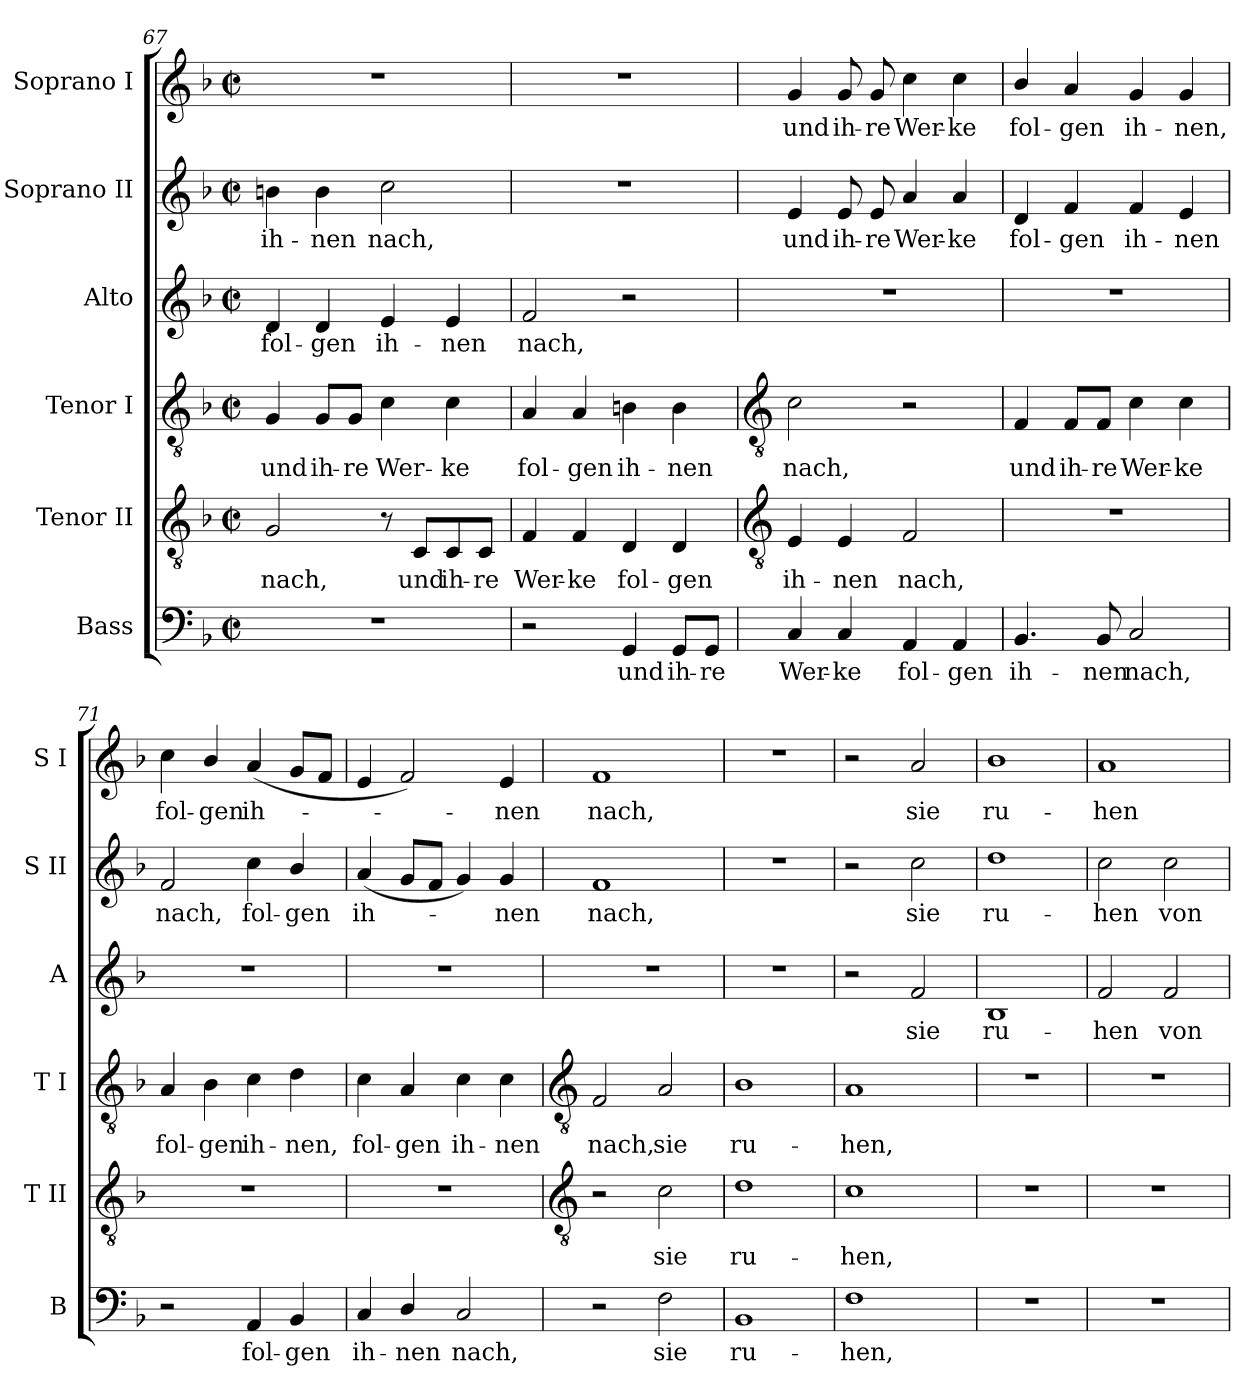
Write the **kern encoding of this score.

**kern	**text	**kern	**text	**kern	**text	**kern	**text	**kern	**text	**kern	**text
*part6	*part6	*part5	*part5	*part4	*part4	*part3	*part3	*part2	*part2	*part1	*part1
*staff6	*staff6	*staff5	*staff5	*staff4	*staff4	*staff3	*staff3	*staff2	*staff2	*staff1	*staff1
*I"Bass	*	*I"Tenor II	*	*I"Tenor I	*	*I"Alto	*	*I"Soprano II	*	*I"Soprano I	*
*I'B	*	*I'T II	*	*I'T I	*	*I'A	*	*I'S II	*	*I'S I	*
*clefF4	*	*clefGv2	*	*clefGv2	*	*clefG2	*	*clefG2	*	*clefG2	*
*k[b-]	*	*k[b-]	*	*k[b-]	*	*k[b-]	*	*k[b-]	*	*k[b-]	*
*F:	*	*F:	*	*F:	*	*F:	*	*F:	*	*F:	*
*M2/2	*	*M2/2	*	*M2/2	*	*M2/2	*	*M2/2	*	*M2/2	*
*met(c|)	*	*met(c|)	*	*met(c|)	*	*met(c|)	*	*met(c|)	*	*met(c|)	*
=67	=67	=67	=67	=67	=67	=67	=67	=67	=67	=67	=67
!	!	!	!LO:LY:b	!	!LO:LY:b	!	!LO:LY:b	!	!LO:LY:b	!	!
1r	.	2G	nach,	4G	und	4d	fol-	4bn	ih-	1r	.
!	!	!	!	!	!LO:LY:b	!	!LO:LY:b	!	!LO:LY:b	!	!
.	.	.	.	8G/L	ih-	4d	-gen	4b	-nen	.	.
!	!	!	!	!	!LO:LY:b	!	!	!	!	!	!
.	.	.	.	8G/J	-re	.	.	.	.	.	.
!	!	!	!	!	!LO:LY:b	!	!LO:LY:b	!	!LO:LY:b	!	!
.	.	8r	.	4c	Wer-	4e	ih-	2cc	nach,	.	.
!	!	!	!LO:LY:b	!	!	!	!	!	!	!	!
.	.	8C/L	und	.	.	.	.	.	.	.	.
!	!	!	!LO:LY:b	!	!LO:LY:b	!	!LO:LY:b	!	!	!	!
.	.	8C/	ih-	4c	-ke	4e	-nen	.	.	.	.
!	!	!	!LO:LY:b	!	!	!	!	!	!	!	!
.	.	8C/J	-re	.	.	.	.	.	.	.	.
=68	=68	=68	=68	=68	=68	=68	=68	=68	=68	=68	=68
!	!	!	!LO:LY:b	!	!LO:LY:b	!	!LO:LY:b	!	!	!	!
2r	.	4F	Wer-	4A	fol-	2f	nach,	1r	.	1r	.
!	!	!	!LO:LY:b	!	!LO:LY:b	!	!	!	!	!	!
.	.	4F	-ke	4A	-gen	.	.	.	.	.	.
!	!LO:LY:b	!	!LO:LY:b	!	!LO:LY:b	!	!	!	!	!	!
4GG	und	4D	fol-	4Bn	ih-	2r	.	.	.	.	.
!	!LO:LY:b	!	!LO:LY:b	!	!LO:LY:b	!	!	!	!	!	!
8GG/L	ih-	4D	-gen	4B	-nen	.	.	.	.	.	.
!	!LO:LY:b	!	!	!	!	!	!	!	!	!	!
8GG/J	-re	.	.	.	.	.	.	.	.	.	.
!!LO:LB:g=z
=69	=69	=69	=69	=69	=69	=69	=69	=69	=69	=69	=69
*	*	*clefGv2	*	*clefGv2	*	*	*	*	*	*	*
!	!LO:LY:b	!	!LO:LY:b	!	!LO:LY:b	!	!	!	!LO:LY:b	!	!LO:LY:b
4C	Wer-	4E	ih-	2c	nach,	1r	.	4e	und	4g	und
!	!LO:LY:b	!	!LO:LY:b	!	!	!	!	!	!LO:LY:b	!	!LO:LY:b
4C	-ke	4E	-nen	.	.	.	.	8e	ih-	8g	ih-
!	!	!	!	!	!	!	!	!	!LO:LY:b	!	!LO:LY:b
.	.	.	.	.	.	.	.	8e	-re	8g	-re
!	!LO:LY:b	!	!LO:LY:b	!	!	!	!	!	!LO:LY:b	!	!LO:LY:b
4AA	fol-	2F	nach,	2r	.	.	.	4a	Wer-	4cc	Wer-
!	!LO:LY:b	!	!	!	!	!	!	!	!LO:LY:b	!	!LO:LY:b
4AA	-gen	.	.	.	.	.	.	4a	-ke	4cc	-ke
=70	=70	=70	=70	=70	=70	=70	=70	=70	=70	=70	=70
!	!LO:LY:b	!	!	!	!LO:LY:b	!	!	!	!LO:LY:b	!	!LO:LY:b
4.BB-	ih-	1r	.	4F	und	1r	.	4d	fol-	4b-/	fol-
!	!	!	!	!	!LO:LY:b	!	!	!	!LO:LY:b	!	!LO:LY:b
.	.	.	.	8F/L	ih-	.	.	4f	-gen	4a	-gen
!	!LO:LY:b	!	!	!	!LO:LY:b	!	!	!	!	!	!
8BB-	-nen	.	.	8F/J	-re	.	.	.	.	.	.
!	!LO:LY:b	!	!	!	!LO:LY:b	!	!	!	!LO:LY:b	!	!LO:LY:b
2C	nach,	.	.	4c	Wer-	.	.	4f	ih-	4g	ih-
!	!	!	!	!	!LO:LY:b	!	!	!	!LO:LY:b	!	!LO:LY:b
.	.	.	.	4c	-ke	.	.	4e	-nen	4g	-nen,
=71	=71	=71	=71	=71	=71	=71	=71	=71	=71	=71	=71
!	!	!	!	!	!LO:LY:b	!	!	!	!LO:LY:b	!	!LO:LY:b
2r	.	1r	.	4A	fol-	1r	.	2f	nach,	4cc	fol-
!	!	!	!	!	!LO:LY:b	!	!	!	!	!	!LO:LY:b
.	.	.	.	4B-	-gen	.	.	.	.	4b-/	-gen
!	!LO:LY:b	!	!	!	!LO:LY:b	!	!	!	!LO:LY:b	!	!LO:LY:b
4AA	fol-	.	.	4c	ih-	.	.	4cc	fol-	(<4a	ih-
!	!LO:LY:b	!	!	!	!LO:LY:b	!	!	!	!LO:LY:b	!	!
4BB-	-gen	.	.	4d	-nen,	.	.	4b-/	-gen	8gL	.
.	.	.	.	.	.	.	.	.	.	8fJ	.
=72	=72	=72	=72	=72	=72	=72	=72	=72	=72	=72	=72
!	!LO:LY:b	!	!	!	!LO:LY:b	!	!	!	!LO:LY:b	!	!
4C	ih-	1r	.	4c	fol-	1r	.	(<4a	ih-	4e	.
!	!LO:LY:b	!	!	!	!LO:LY:b	!	!	!	!	!	!
4D/	-nen	.	.	4A	-gen	.	.	8gL	.	2f)	.
.	.	.	.	.	.	.	.	8fJ	.	.	.
!	!LO:LY:b	!	!	!	!LO:LY:b	!	!	!	!	!	!
2C	nach,	.	.	4c	ih-	.	.	4g)	.	.	.
!	!	!	!	!	!LO:LY:b	!	!	!	!LO:LY:b	!	!LO:LY:b
.	.	.	.	4c	-nen	.	.	4g	nen	4e	nen
!!LO:LB:g=z
=73	=73	=73	=73	=73	=73	=73	=73	=73	=73	=73	=73
*	*	*clefGv2	*	*clefGv2	*	*	*	*	*	*	*
!	!	!	!	!	!LO:LY:b	!	!	!	!LO:LY:b	!	!LO:LY:b
2r	.	2r	.	2F	nach,	1r	.	1f	nach,	1f	nach,
!	!LO:LY:b	!	!LO:LY:b	!	!LO:LY:b	!	!	!	!	!	!
2F	sie	2c	sie	2A	sie	.	.	.	.	.	.
=74	=74	=74	=74	=74	=74	=74	=74	=74	=74	=74	=74
!	!LO:LY:b	!	!LO:LY:b	!	!LO:LY:b	!	!	!	!	!	!
1BB-	ru-	1d	ru-	1B-	ru-	1r	.	1r	.	1r	.
=75	=75	=75	=75	=75	=75	=75	=75	=75	=75	=75	=75
!	!LO:LY:b	!	!LO:LY:b	!	!LO:LY:b	!	!	!	!	!	!
1F	-hen,	1c	-hen,	1A	-hen,	2r	.	2r	.	2r	.
!	!	!	!	!	!	!	!LO:LY:b	!	!LO:LY:b	!	!LO:LY:b
.	.	.	.	.	.	2f	sie	2cc	sie	2a	sie
=76	=76	=76	=76	=76	=76	=76	=76	=76	=76	=76	=76
!	!	!	!	!	!	!	!LO:LY:b	!	!LO:LY:b	!	!LO:LY:b
1r	.	1r	.	1r	.	1B-	ru-	1dd	ru-	1b-	ru-
=77	=77	=77	=77	=77	=77	=77	=77	=77	=77	=77	=77
!	!	!	!	!	!	!	!LO:LY:b	!	!LO:LY:b	!	!LO:LY:b
1r	.	1r	.	1r	.	2f	-hen	2cc	-hen	1a	-hen
!	!	!	!	!	!	!	!LO:LY:b	!	!LO:LY:b	!	!
.	.	.	.	.	.	2f	von	2cc	von	.	.
=	=	=	=	=	=	=	=	=	=	=	=
*-	*-	*-	*-	*-	*-	*-	*-	*-	*-	*-	*-
